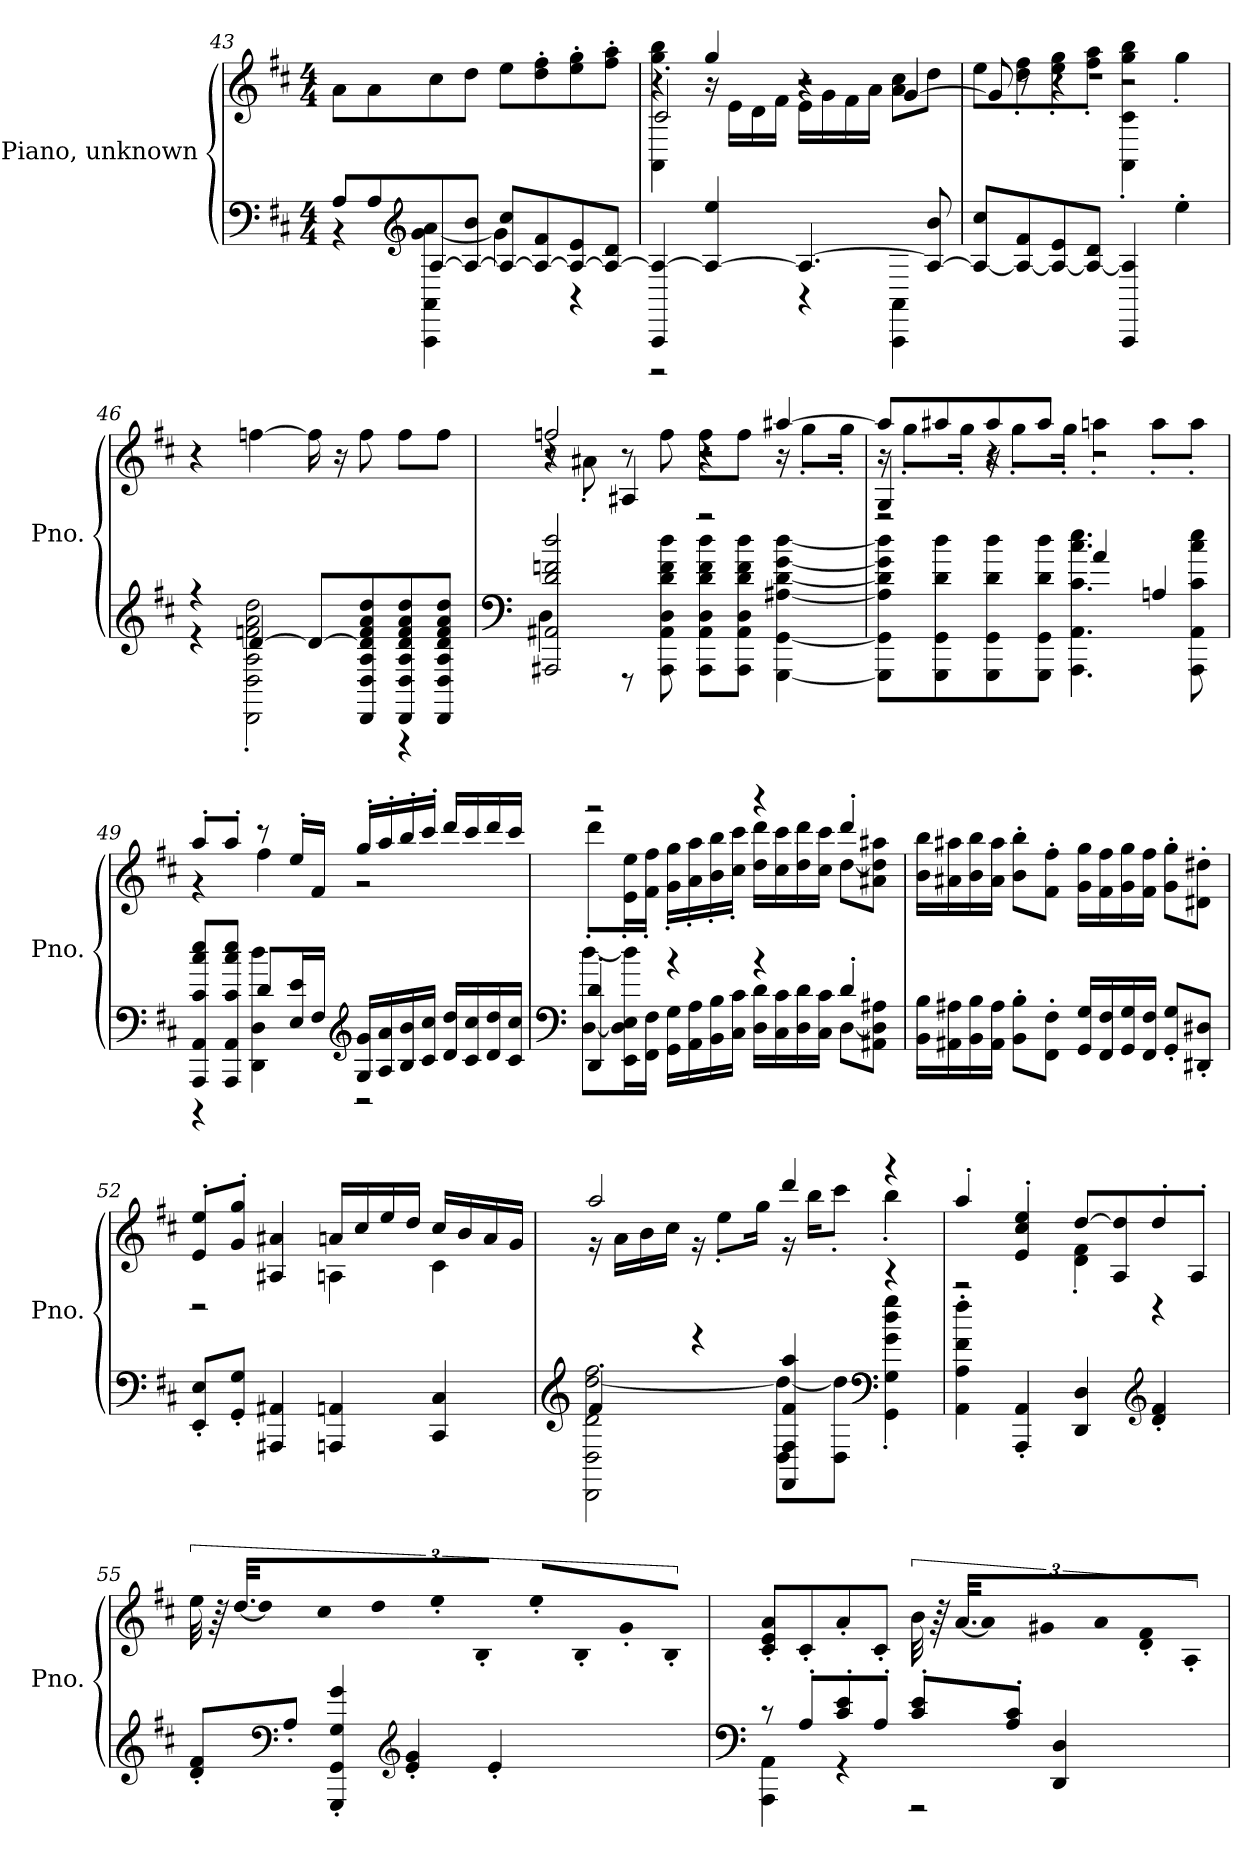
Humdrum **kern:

**kern	**kern
*part1	*part1
*staff2	*staff1
*I"Piano, unknown	*
*I'Pno.	*
!!LO:LB:g=z
*clefF4	*clefG2
*k[f#c#]	*k[f#c#]
*M4/4	*M4/4
=43	=43
*^	*
8A/L	4r	8a\L
8A/	.	8a\
*clefG2	*	*
[8A/	4AAA\ 4AA\ [4g\ 4a\	8cc#\
8A/_ 8b/J	.	8dd\J
8A/_ 8cc#/L	4g\]	8ee\L
8A/_ 8f#/	.	8dd\' 8ff#\'
8A/_ 8e/	4r	8ee\' 8gg\'
8A/_ 8d/J	.	8ff#\' 8aa\'J
=44	=44	=44
*	*	*^
*	*	*	*^
4AAA/ 4A/_	2r	4r	4AA\ 4gg\ 4bb\	2c#'/
4A/_ 4ee/	.	4gg/	16r	.
.	.	.	16e\LL	.
.	.	.	16d\	.
.	.	.	16f#\JJ	.
4.A/_	4r	2r	16e\LL	4r
.	.	.	16g\	.
.	.	.	16f#\	.
.	.	.	16a\JJ	.
.	4AAA\ 4AA\	.	8a\ 8cc#\L	[4g/
8A/_ 8b/	.	.	8dd\J	.
*v	*v	*	*	*
=45	=45	=45	=45
8A/_ 8cc#/L	1r	8ee\L	8g/]
8A/_ 8f#/	.	8dd\' 8ff#\'	8r
8A/_ 8e/	.	8ee\' 8gg\'	4r
8A/_ 8d/J	.	8ff#\' 8aa\'J	.
4AAA/ 4A/]	.	4AA\' 4c#\' 4gg\' 4bb\'	2r
4ee'\	.	4gg'\	.
*	*v	*v	*v
!!LO:LB:g=z
=46	=46
*^	*
4r	4r	4r
[4d/	2DD\' 2D\' 2A\' 2fn\' 2a\' 2dd\'	[4ffn\
8d/L_	.	16ff\]
.	.	16r
8DD/ 8D/ 8A/ 8d/] 8f/ 8a/ 8dd/	.	8ff\
8DD/ 8D/ 8A/ 8d/ 8f/ 8a/ 8dd/	4r	8ff\L
8DD/ 8D/ 8A/ 8d/ 8f/ 8a/ 8dd/J	.	8ff\J
=47	=47	=47
*clefF4	*	*
*	*	*^
*	*	*	*^
2AAA#X/ 2AA#X/ 2d/ 2fn/ 2dd/	4D\	2ffn/	8r	4r
.	.	.	8a#X'\	.
.	8r	.	8r	4A#X/
.	8AAA#\ 8AA#\ 8D\ 8d\ 8f\ 8dd\	.	8ff\	.
2r	8AAA#\ 8AA#\ 8D\ 8d\ 8f\ 8dd\L	4r	8ff\L	2r
.	8AAA#\ 8AA#\ 8D\ 8d\ 8f\ 8dd\J	.	8ff\J	.
.	[4GGG\ [4GG\ [4A#X\ [4d\ [4g\ [4dd\	[4aa#X/	16r	.
.	.	.	8gg'\L	.
.	.	.	16gg'\Jk	.
=48	=48	=48	=48	=48
2r	8GGG\] 8GG\] 8A#\] 8d\] 8g\] 8dd\]L	8aa#/L]	16r	4G/
.	.	.	8gg'\L	.
.	8GGG\ 8GG\ 8d\ 8dd\	8aa#X/	.	.
.	.	.	16gg'\Jk	.
.	8GGG\ 8GG\ 8d\ 8dd\	8aa#/	16r	4r
.	.	.	8gg'\L	.
.	8GGG\ 8GG\ 8d\ 8dd\J	8aa#/J	.	.
.	.	.	16gg'\Jk	.
4a/	4.AAA\ 4.AA\ 4.c#\ 4.cc#\ 4.ee\	2r	4aan'\	2r
4An/	.	.	8aa'\L	.
.	8AAA\ 8AA\ 8c#\ 8cc#\ 8ee\	.	8aa'\J	.
*	*	*	*v	*v
!!LO:LB:g=z
=49	=49	=49	=49
8AAA/ 8AA/ 8c#/ 8cc#/ 8ee/L	4r	8aa'/L	4r
8AAA/ 8AA/ 8c#/ 8cc#/ 8ee/J	.	8aa'/J	.
8d/L	4DD\ 4D\ 4dd\	8r	4ff#\
16E/ 16e/L	.	16ee'/LL	.
16F#/JJ	.	16f#/JJ	.
*clefG2	*	*	*
16G/ 16g/LL	2r	16gg'/LL	2r
16A/ 16a/	.	16aa'/	.
16B/ 16b/	.	16bb'/	.
16c#/ 16cc#/JJ	.	16ccc#'/JJ	.
16d/ 16dd/LL	.	16ddd/LL	.
16c#/ 16cc#/	.	16ccc#/	.
16d/ 16dd/	.	16ddd/	.
16c#/ 16cc#/JJ	.	16ccc#/JJ	.
=50	=50	=50	=50
*clefF4	*	*	*
4DD/' 4d/'	[8D\ [8dd\L	2r	8ddd'\L
.	16EE\ 16D\] 16E\ 16dd\]L	.	16e\' 16ee\'L
.	16FF#\ 16F#\JJ	.	16f#\' 16ff#\'JJ
4r	16GG\ 16G\LL	.	16g\' 16gg\'LL
.	16AA\ 16A\	.	16a\' 16aa\'
.	16BB\ 16B\	.	16b\' 16bb\'
.	16C#\ 16c#\JJ	.	16cc#\' 16ccc#\'JJ
4r	16D\ 16d\LL	4r	16dd\ 16ddd\LL
.	16C#\ 16c#\	.	16cc#\ 16ccc#\
.	16D\ 16d\	.	16dd\ 16ddd\
.	16C#\ 16c#\JJ	.	16cc#\ 16ccc#\JJ
4d'/	[8D\L	4ddd'/	[8dd\L
.	8AA#X\ 8D\] 8A#X\J	.	8a#X\ 8dd\] 8aa#X\J
*v	*v	*	*
*	*v	*v
!!LO:PB:g=z
=51	=51
16BB\ 16B\LL	16b\ 16bb\LL
16AA#X\ 16A#X\	16a#X\ 16aa#X\
16BB\ 16B\	16b\ 16bb\
16AA#\ 16A#\JJ	16a#\ 16aa#\JJ
8BB\' 8B\'L	8b\' 8bb\'L
8FF#\' 8F#\'J	8f#\' 8ff#\'J
16GG/ 16G/LL	16g\ 16gg\LL
16FF#/ 16F#/	16f#\ 16ff#\
16GG/ 16G/	16g\ 16gg\
16FF#/ 16F#/JJ	16f#\ 16ff#\JJ
8GG/' 8G/'L	8g\' 8gg\'L
8DD#X/' 8D#X/'J	8d#X\' 8dd#X\'J
=52	=52
*	*^
8EE/' 8E/'L	8e/' 8ee/'L	2r
8GG/' 8G/'J	8g/' 8gg/'J	.
4AAA#X/ 4AA#X/	4A#X/ 4a#X/	.
4AAAn/ 4AAn/	16an/LL	4An\
.	16cc#/	.
.	16ee/	.
.	16dd/JJ	.
4CC#/ 4C#/	16cc#/LL	4c#\
.	16b/	.
.	16a/	.
.	16g/JJ	.
=53	=53	=53
*clefG2	*	*
*^	*	*
4f#'/	2DD\ 2D\ 2d\ [2dd\ 2ff#\	2aa/	16r
.	.	.	16a\LL
.	.	.	16b\
.	.	.	16cc#\JJ
4r	.	.	16r
.	.	.	8ee'\L
.	.	.	16gg\Jk
4FF#/ 4F#/ 4f#/ 4aa/	8D\ 8dd\_L	4ddd/	16r
.	.	.	16bb\KL
.	8D\ 8dd\]J	.	8ccc#'\J
*clefF4	*	*	*
4r	4GG\' 4G\' 4g\' 4dd\' 4gg\'	4r	4bb'\
*v	*v	*	*
!!LO:LB:g=z	!!
=54	=54	=54
4AA\' 4A\' 4f#\' 4ff#\'	4aa'/	2r
4AAA/' 4AA/'	4e/' 4cc#/' 4ee/'	.
4DD/ 4D/	[8dd/L	4d\' 4f#\'
.	8A/ 8dd/]	.
*clefG2	*	*
4d/' 4f#/'	8dd'/	4r
.	8A'/J	.
*	*v	*v
=55	=55
8d/' 8f#/'L	48ee\
.	96r
.	[48.dd/KLL
.	16dd/]
*clefF4	*
8A'/J	16cc#/
.	16dd/J
4GGG/' 4GG/' 4G/' 4g/'	8ee'/
.	8B'/J
*clefG2	*
4e/' 4g/'	8ee'/L
.	8B'/
4e'/	8g'/
.	8B'/J
=56	=56
*clefF4	*
*^	*
8r	4AAA\ 4AA\	8c#/' 8e/' 8a/'L
8A'/L	.	8c#'/
8c#/' 8e/'	4r	8a'/
8A'/J	.	8c#'/J
8c#/' 8e/'L	2r	48b\
.	.	96r
.	.	[48.a/KLL
.	.	16a/]
8A/' 8c#/'J	.	16g#X/
.	.	16a/J
4DD/ 4D/	.	8d/' 8f#/'
.	.	8A'/J
*v	*v	*
=	=
*-	*-
